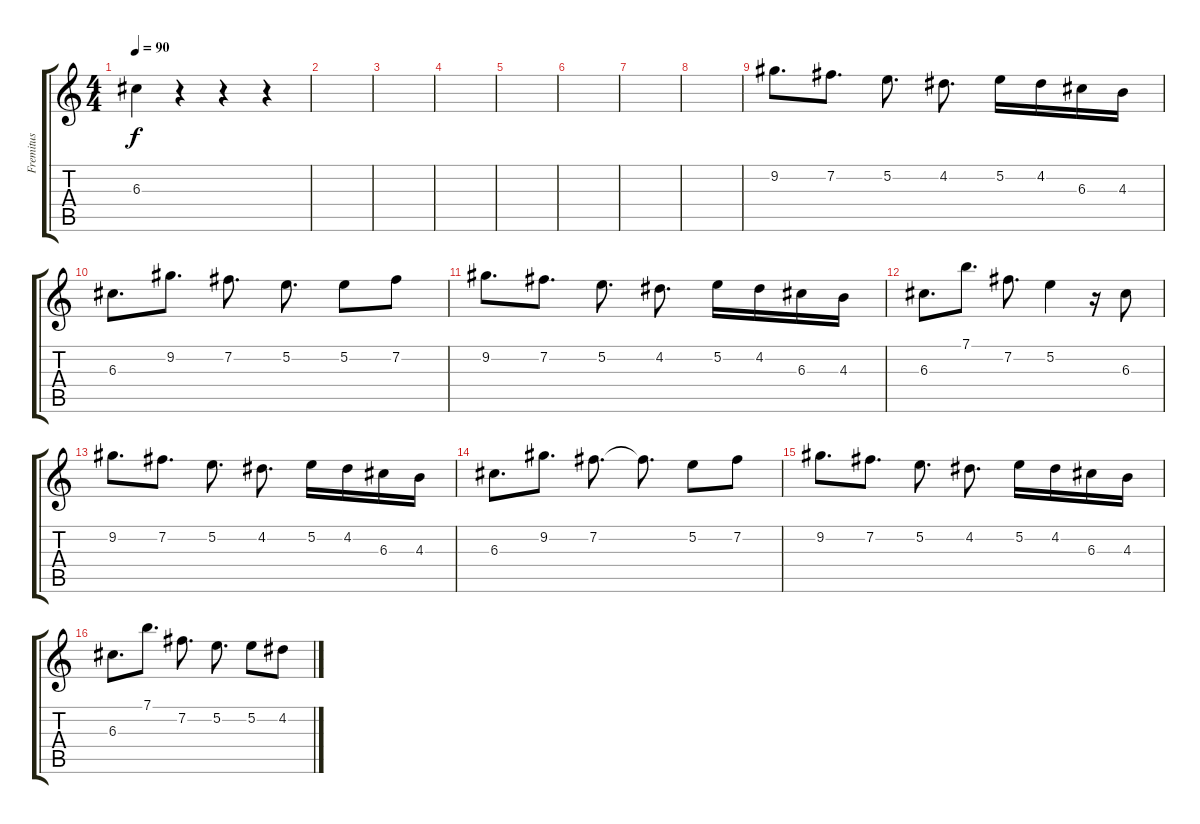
\track ("Fremitus" "Fremitus") {instrument distortionguitar}
\staff {score tabs}
\tuning (E4 B3 G3 D3 A2 E2) {hide}
\ts (4 4)
\tempo 90
\clef g2
\ks c
6.3.4{dy f} r.4 r.4 r.4 |
|
|
|
|
|
|
|
9.2.8{d} 7.2.8{d} 5.2.8{d} 4.2.8{d} 5.2.16 4.2.16 6.3.16 4.3.16 |
6.3.8{d} 9.2.8{d} 7.2.8{d} 5.2.8{d} 5.2.8 7.2.8 |
9.2.8{d} 7.2.8{d} 5.2.8{d} 4.2.8{d} 5.2.16 4.2.16 6.3.16 4.3.16 |
6.3.8{d} 7.1.8{d} 7.2.8{d} 5.2.4 r.16 6.3.8 |
9.2.8{d} 7.2.8{d} 5.2.8{d} 4.2.8{d} 5.2.16 4.2.16 6.3.16 4.3.16 |
6.3.8{d} 9.2.8{d} 7.2.8{d} 7.2{t}.8{d} 5.2.8 7.2.8 |
9.2.8{d} 7.2.8{d} 5.2.8{d} 4.2.8{d} 5.2.16 4.2.16 6.3.16 4.3.16 |
6.3.8{d} 7.1.8{d} 7.2.8{d} 5.2.8{d} 5.2.8 4.2.8
